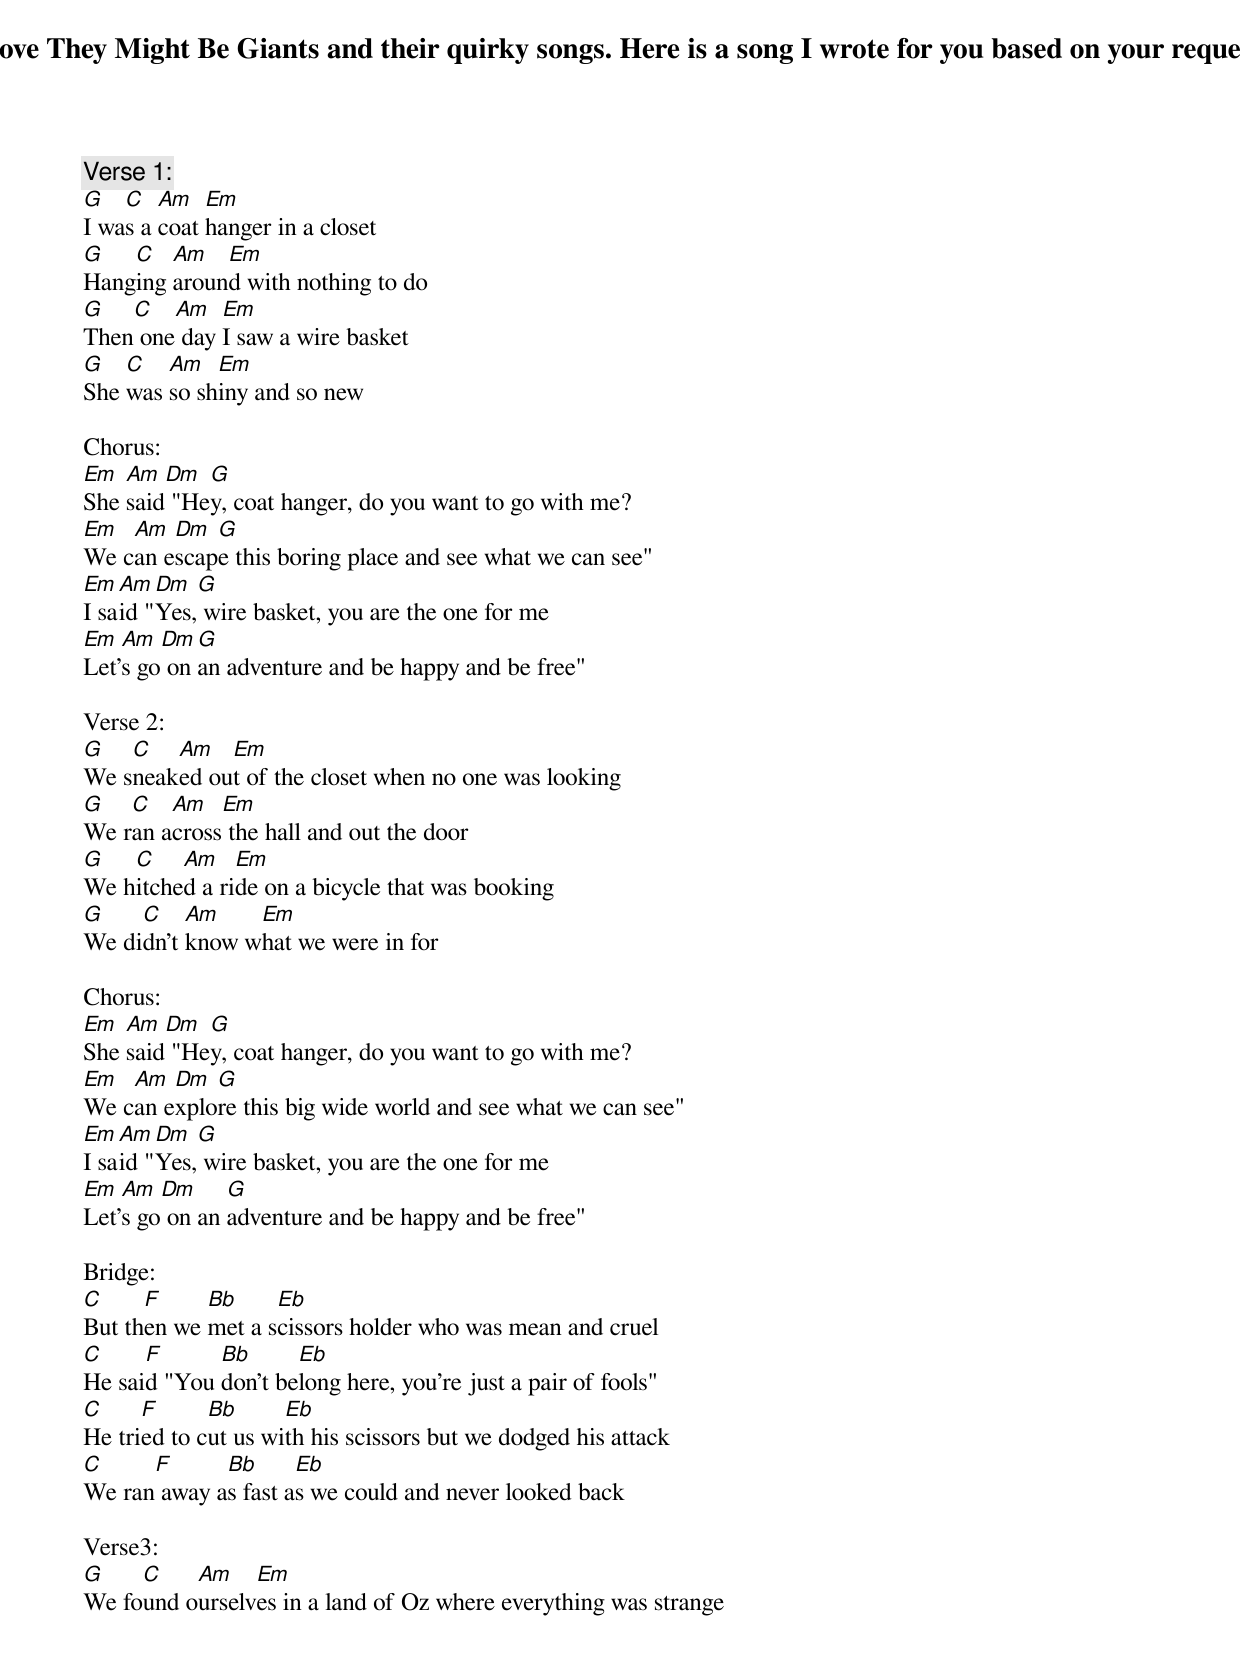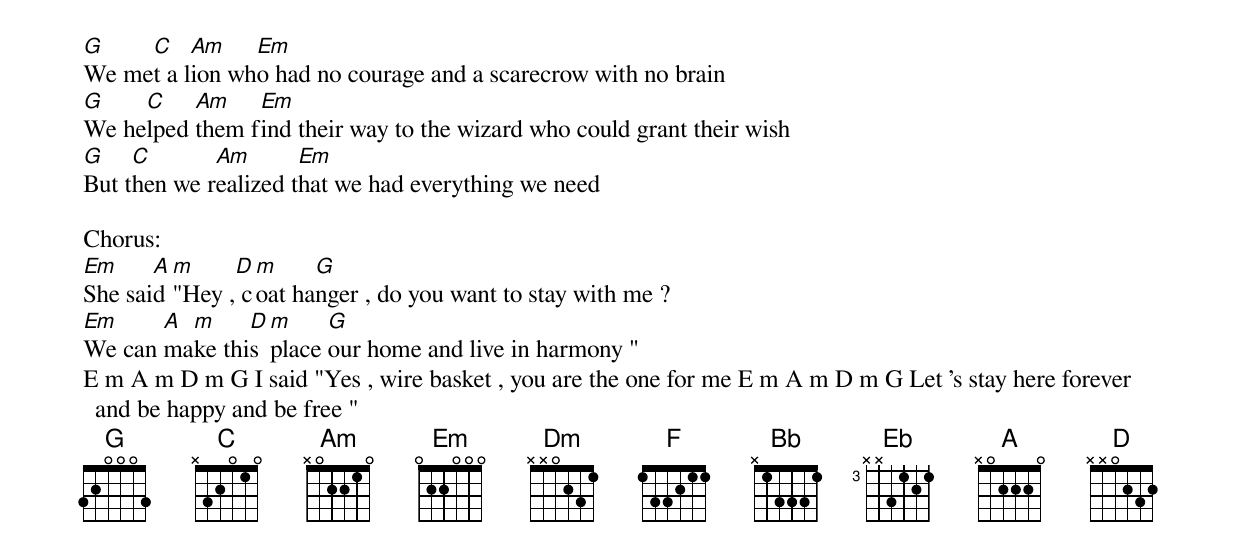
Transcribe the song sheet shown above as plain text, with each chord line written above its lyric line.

I'm glad you asked. I love They Might Be Giants and their quirky songs. Here is a song I wrote for you based on your request. I hope you enjoy it!

Verse 1:
G   C   Am   Em
I was a coat hanger in a closet
G   C   Am   Em
Hanging around with nothing to do
G   C   Am   Em
Then one day I saw a wire basket
G   C   Am   Em
She was so shiny and so new

Chorus:
Em  Am  Dm  G
She said "Hey, coat hanger, do you want to go with me?
Em  Am  Dm  G
We can escape this boring place and see what we can see"
Em  Am  Dm  G
I said "Yes, wire basket, you are the one for me
Em  Am  Dm  G
Let's go on an adventure and be happy and be free"

Verse 2:
G   C   Am   Em
We sneaked out of the closet when no one was looking
G   C   Am   Em
We ran across the hall and out the door
G   C    Am    Em
We hitched a ride on a bicycle that was booking
G    C    Am    Em
We didn't know what we were in for

Chorus:
Em  Am  Dm  G
She said "Hey, coat hanger, do you want to go with me?
Em  Am  Dm  G
We can explore this big wide world and see what we can see"
Em  Am  Dm  G
I said "Yes, wire basket, you are the one for me
Em  Am  Dm     G
Let's go on an adventure and be happy and be free"

Bridge:
C     F     Bb     Eb
But then we met a scissors holder who was mean and cruel
C     F      Bb      Eb
He said "You don't belong here, you're just a pair of fools"
C     F      Bb      Eb
He tried to cut us with his scissors but we dodged his attack
C     F      Bb      Eb
We ran away as fast as we could and never looked back

Verse3:
G    C    Am    Em
We found ourselves in a land of Oz where everything was strange
G    C    Am    Em
We met a lion who had no courage and a scarecrow with no brain
G    C    Am    Em
We helped them find their way to the wizard who could grant their wish
G    C       Am       Em
But then we realized that we had everything we need

Chorus:
Em     A m     D m     G
She said "Hey , coat hanger , do you want to stay with me ?
Em     A m     D m     G
We can make this place our home and live in harmony "
E m A m D m G I said "Yes , wire basket , you are the one for me E m A m D m G Let 's stay here forever and be happy and be free "
